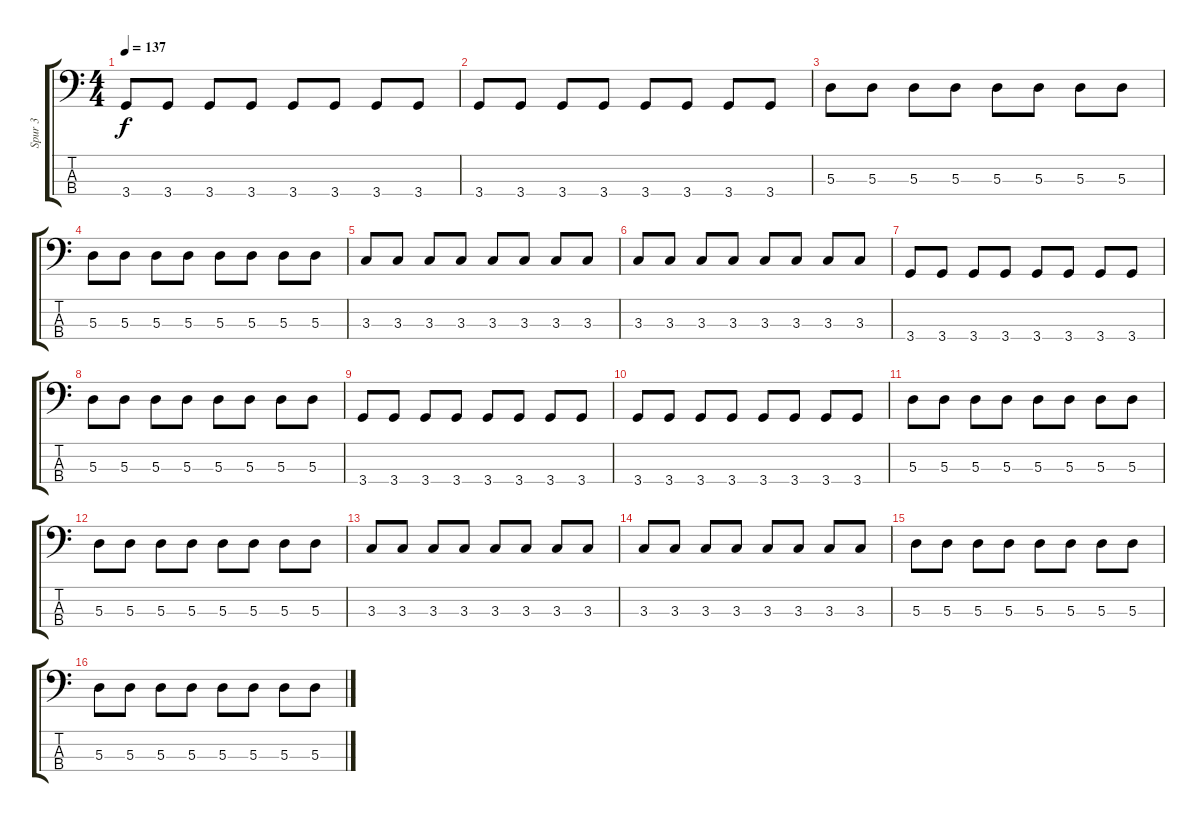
\track ("Spur 3" "Spur 3") {instrument electricbassfinger}
\staff {score tabs}
\tuning (G2 D2 A1 E1) {hide}
\ts (4 4)
\tempo 137
\clef f4
\ks c
3.4.8{dy f} 3.4.8 3.4.8 3.4.8 3.4.8 3.4.8 3.4.8 3.4.8 |
3.4.8 3.4.8 3.4.8 3.4.8 3.4.8 3.4.8 3.4.8 3.4.8 |
5.3.8 5.3.8 5.3.8 5.3.8 5.3.8 5.3.8 5.3.8 5.3.8 |
5.3.8 5.3.8 5.3.8 5.3.8 5.3.8 5.3.8 5.3.8 5.3.8 |
3.3.8 3.3.8 3.3.8 3.3.8 3.3.8 3.3.8 3.3.8 3.3.8 |
3.3.8 3.3.8 3.3.8 3.3.8 3.3.8 3.3.8 3.3.8 3.3.8 |
3.4.8 3.4.8 3.4.8 3.4.8 3.4.8 3.4.8 3.4.8 3.4.8 |
5.3.8 5.3.8 5.3.8 5.3.8 5.3.8 5.3.8 5.3.8 5.3.8 |
3.4.8 3.4.8 3.4.8 3.4.8 3.4.8 3.4.8 3.4.8 3.4.8 |
3.4.8 3.4.8 3.4.8 3.4.8 3.4.8 3.4.8 3.4.8 3.4.8 |
5.3.8 5.3.8 5.3.8 5.3.8 5.3.8 5.3.8 5.3.8 5.3.8 |
5.3.8 5.3.8 5.3.8 5.3.8 5.3.8 5.3.8 5.3.8 5.3.8 |
3.3.8 3.3.8 3.3.8 3.3.8 3.3.8 3.3.8 3.3.8 3.3.8 |
3.3.8 3.3.8 3.3.8 3.3.8 3.3.8 3.3.8 3.3.8 3.3.8 |
5.3.8 5.3.8 5.3.8 5.3.8 5.3.8 5.3.8 5.3.8 5.3.8 |
5.3.8 5.3.8 5.3.8 5.3.8 5.3.8 5.3.8 5.3.8 5.3.8
